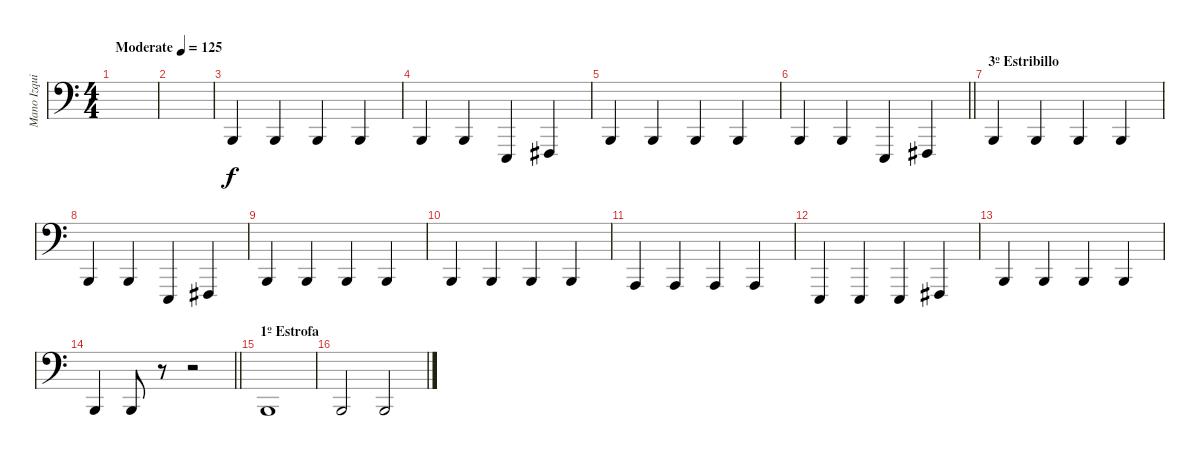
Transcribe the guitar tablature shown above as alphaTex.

\track ("Mano Izquierda" "Mano Izqui") {instrument brightacousticpiano}
\staff {score}
\tuning (Ab2 Eb2 Ab1 E0) {hide}
\ts (4 4)
\tempo (125 "Moderate")
\clef f4
\ks c
|
|
3.3.4 3.3.4 3.3.4 3.3.4 |
3.3.4 3.3.4 12.4.4 14.4.4 |
3.3.4 3.3.4 3.3.4 3.3.4 |
\barLineRight lightlight
3.3.4 3.3.4 12.4.4 14.4.4 |
\section ("" "3º Estribillo")
3.3.4 3.3.4 3.3.4 3.3.4 |
3.3.4 3.3.4 12.4.4 14.4.4 |
3.3.4 3.3.4 3.3.4 3.3.4 |
3.3.4 3.3.4 3.3.4 3.3.4 |
1.3.4 1.3.4 1.3.4 1.3.4 |
12.4.4 12.4.4 12.4.4 14.4.4 |
3.3.4 3.3.4 3.3.4 3.3.4 |
\barLineRight lightlight
3.3.4 3.3.8 r.8 r.2 |
\section ("" "1º Estrofa")
3.3.1 |
3.3.2 3.3.2
